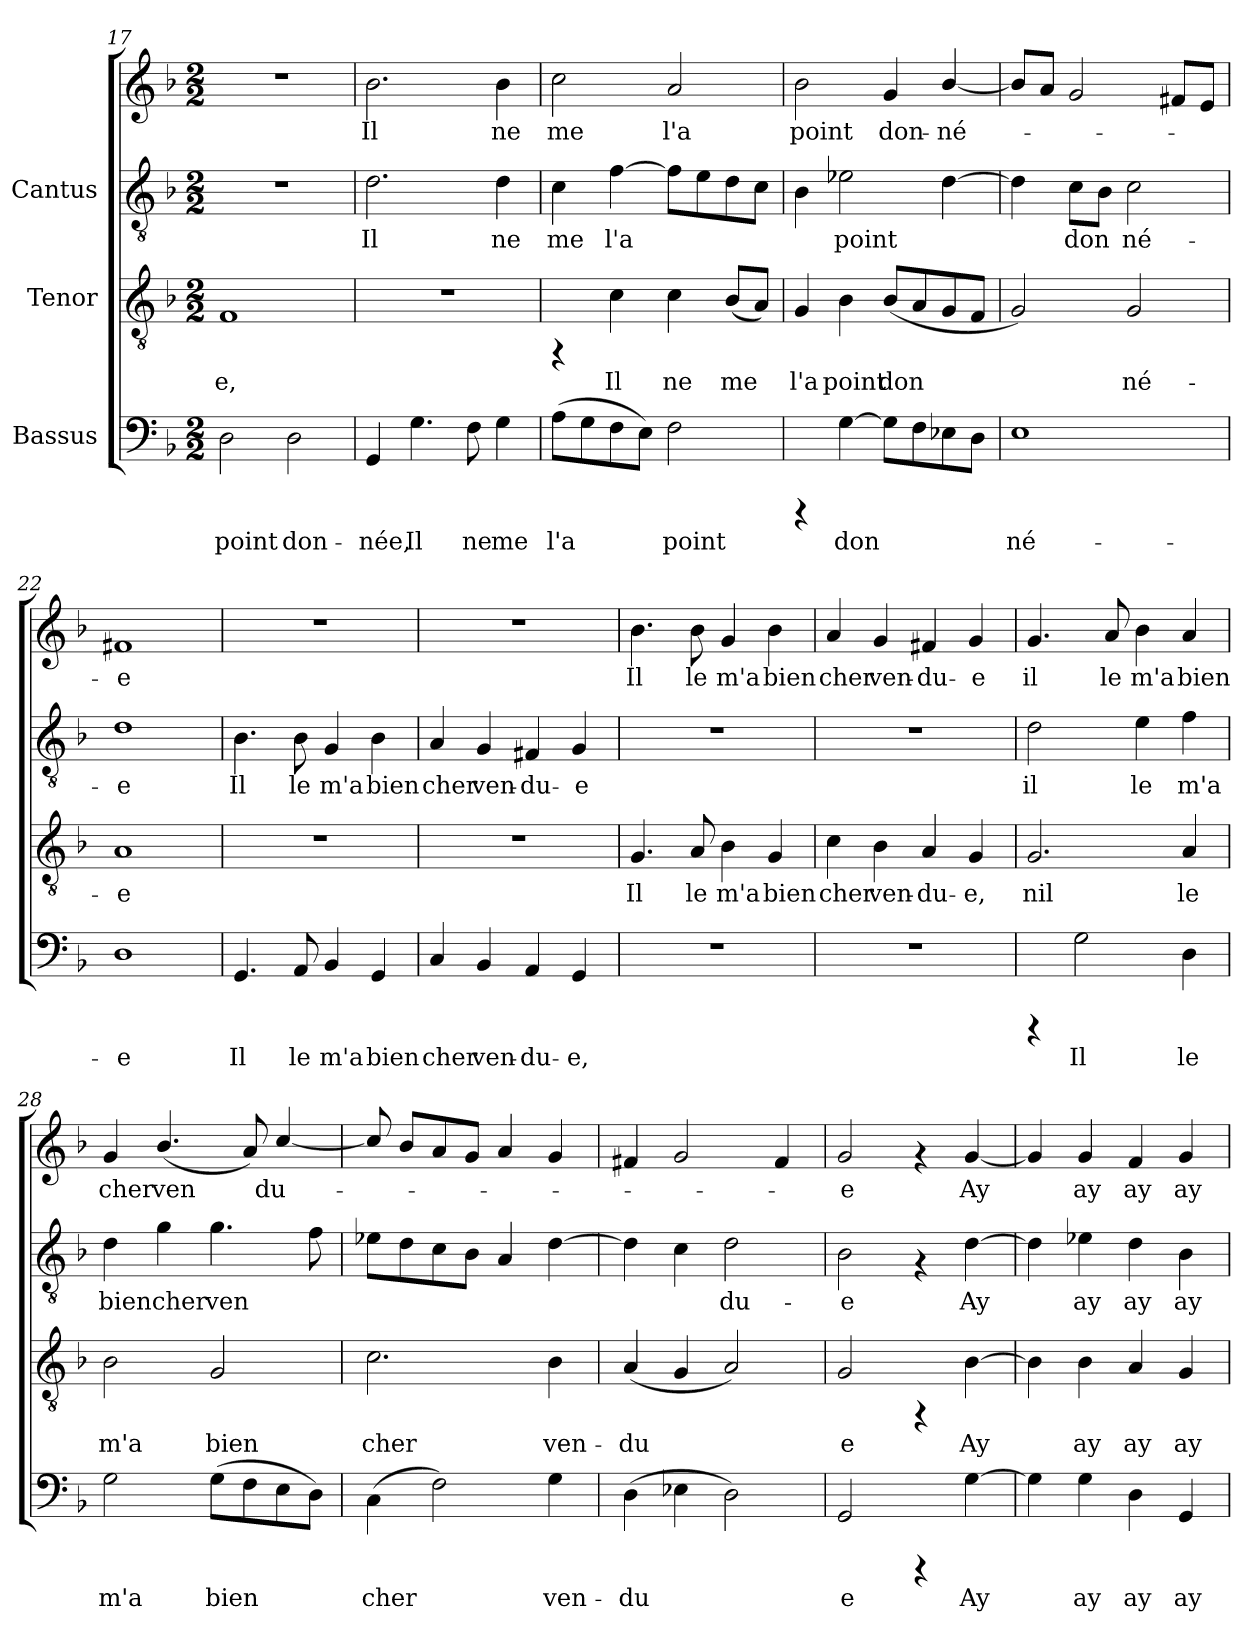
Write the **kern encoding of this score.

**kern	**text	**kern	**text	**kern	**text	**kern	**text
*part3	*part3	*part2	*part2	*part1	*part1	*part1	*part1
*staff4	*staff4	*staff3	*staff3	*staff2	*staff2	*staff1	*staff1
*I"Bassus	*	*I"Tenor	*	*I"Cantus	*	*	*
!!LO:LB:g=z
*clefF4	*	*clefGv2	*	*clefGv2	*	*clefG2	*
*k[b-]	*	*k[b-]	*	*k[b-]	*	*k[b-]	*
*F:	*	*F:	*	*F:	*	*F:	*
*M2/2	*	*M2/2	*	*M2/2	*	*M2/2	*
=17	=17	=17	=17	=17	=17	=17	=17
!	!LO:LY:b:cj	!	!LO:LY:b:cj	!	!	!	!
2D\	point	1F	-e,	1r	.	1r	.
!	!LO:LY:b:cj	!	!	!	!	!	!
2D\	don-	.	.	.	.	.	.
=18	=18	=18	=18	=18	=18	=18	=18
!	!LO:LY:b:cj	!	!	!	!LO:LY:b:cj	!	!LO:LY:b:cj
4GG/	-née,	1r	.	2.d\	Il	2.b-\	Il
!	!LO:LY:b:cj	!	!	!	!	!	!
4.G\	Il	.	.	.	.	.	.
!	!LO:LY:b:cj	!	!	!	!	!	!
8F\	ne	.	.	.	.	.	.
!	!LO:LY:b:cj	!	!	!	!LO:LY:b:cj	!	!LO:LY:b:cj
4G\	me	.	.	4d\	ne	4b-\	ne
=19	=19	=19	=19	=19	=19	=19	=19
!	!LO:LY:b:cj	!	!	!	!LO:LY:b:cj	!	!LO:LY:b:cj
(>8A\L	l'a	4rFF	.	4c\	me	2cc\	me
!	!LO:LY:b:cj	!	!	!	!	!	!
8G\	.	.	.	.	.	.	.
!	!LO:LY:b:cj	!	!LO:LY:b:cj	!	!LO:LY:b:cj	!	!
8F\	.	4c\	Il	[>4f\	l'a	.	.
!	!LO:LY:b:cj	!	!	!	!	!	!
8E\J)	.	.	.	.	.	.	.
!	!LO:LY:b:cj	!	!LO:LY:b:cj	!	!LO:LY:b:cj	!	!LO:LY:b:cj
2F\	point	4c\	ne	8f\L]	.	2a/	l'a
!	!	!	!	!	!LO:LY:b:cj	!	!
.	.	.	.	8e\	.	.	.
!	!	!	!LO:LY:b:cj	!	!LO:LY:b:cj	!	!
.	.	(<8B-/L	me	8d\	.	.	.
!	!	!	!LO:LY:b:cj	!	!LO:LY:b:cj	!	!
.	.	8A/J)	.	8c\J	.	.	.
=20	=20	=20	=20	=20	=20	=20	=20
!	!	!	!LO:LY:b:cj	!	!LO:LY:b:cj	!	!LO:LY:b:cj
4rCCC	.	4G/	l'a	4B-\	-	2b-\	point
!	!LO:LY:b:cj	!	!LO:LY:b:cj	!	!LO:LY:b:cj	!	!
[>4G\	don-	4B-\	point	2e-X\	point	.	.
!	!LO:LY:b:cj	!	!LO:LY:b:cj	!	!	!	!LO:LY:b:cj
8G\L]	--	(<8B-/L	don-	.	.	4g/	don-
!	!LO:LY:b:cj	!	!LO:LY:b:cj	!	!	!	!
8F\	--	8A/	--	.	.	.	.
!	!LO:LY:b:cj	!	!LO:LY:b:cj	!	!LO:LY:b:cj	!	!LO:LY:b:cj
8E-X\	--	8G/	--	[>4d\	.	[<4b-/	-né-
!	!LO:LY:b:cj	!	!LO:LY:b:cj	!	!	!	!
8D\J	--	8F/J	--	.	.	.	.
=21	=21	=21	=21	=21	=21	=21	=21
!	!LO:LY:b:cj	!	!LO:LY:b:cj	!	!LO:LY:b:cj	!	!
1E	-né-	2G/)	-	4d\]	.	8b-/L]	.
.	.	.	.	.	.	8a/J	.
!	!	!	!	!	!LO:LY:b:cj	!	!
.	.	.	.	8c\L	don-	2g/	.
!	!	!	!	!	!LO:LY:b:cj	!	!
.	.	.	.	8B-\J	-	.	.
!	!	!	!LO:LY:b:cj	!	!LO:LY:b:cj	!	!
.	.	2G/	né-	2c\	né-	.	.
.	.	.	.	.	.	8f#X/L	.
.	.	.	.	.	.	8e/J	.
!!LO:PB:g=z
=22	=22	=22	=22	=22	=22	=22	=22
!	!LO:LY:b:cj	!	!LO:LY:b:cj	!	!LO:LY:b:cj	!	!LO:LY:b:cj
1D	-e	1A	-e	1d	e	1f#X	-e
=23	=23	=23	=23	=23	=23	=23	=23
!	!LO:LY:b:cj	!	!	!	!LO:LY:b:cj	!	!
4.GG/	Il	1r	.	4.B-\	Il	1r	.
!	!LO:LY:b:cj	!	!	!	!LO:LY:b:cj	!	!
8AA/	le	.	.	8B-\	le	.	.
!	!LO:LY:b:cj	!	!	!	!LO:LY:b:cj	!	!
4BB-/	m'a	.	.	4G/	m'a	.	.
!	!LO:LY:b:cj	!	!	!	!LO:LY:b:cj	!	!
4GG/	bien	.	.	4B-\	bien	.	.
=24	=24	=24	=24	=24	=24	=24	=24
!	!LO:LY:b:cj	!	!	!	!LO:LY:b:cj	!	!
4C/	cher	1r	.	4A/	cher	1r	.
!	!LO:LY:b:cj	!	!	!	!LO:LY:b:cj	!	!
4BB-/	ven-	.	.	4G/	ven-	.	.
!	!LO:LY:b:cj	!	!	!	!LO:LY:b:cj	!	!
4AA/	-du-	.	.	4F#X/	-du-	.	.
!	!LO:LY:b:cj	!	!	!	!LO:LY:b:cj	!	!
4GG/	-e,	.	.	4G/	-e	.	.
=25	=25	=25	=25	=25	=25	=25	=25
!	!	!	!LO:LY:b:cj	!	!	!	!LO:LY:b:cj
1r	.	4.G/	Il	1r	.	4.b-\	Il
!	!	!	!LO:LY:b:cj	!	!	!	!LO:LY:b:cj
.	.	8A/	le	.	.	8b-\	le
!	!	!	!LO:LY:b:cj	!	!	!	!LO:LY:b:cj
.	.	4B-\	m'a	.	.	4g/	m'a
!	!	!	!LO:LY:b:cj	!	!	!	!LO:LY:b:cj
.	.	4G/	bien	.	.	4b-\	bien
=26	=26	=26	=26	=26	=26	=26	=26
!	!	!	!LO:LY:b:cj	!	!	!	!LO:LY:b:cj
1r	.	4c\	cher	1r	.	4a/	cher
!	!	!	!LO:LY:b:cj	!	!	!	!LO:LY:b:cj
.	.	4B-\	ven-	.	.	4g/	ven-
!	!	!	!LO:LY:b:cj	!	!	!	!LO:LY:b:cj
.	.	4A/	-du-	.	.	4f#X/	-du-
!	!	!	!LO:LY:b:cj	!	!	!	!LO:LY:b:cj
.	.	4G/	-e,	.	.	4g/	-e
!!LO:LB:g=z
=27	=27	=27	=27	=27	=27	=27	=27
!	!	!	!LO:LY:b:cj	!	!LO:LY:b:cj	!	!LO:LY:b:cj
4rCCC	.	2.G/	nil	2d\	il	4.g/	il
!	!LO:LY:b:cj	!	!	!	!	!	!
2G\	Il	.	.	.	.	.	.
!	!	!	!	!	!	!	!LO:LY:b:cj
.	.	.	.	.	.	8a/	le
!	!	!	!	!	!LO:LY:b:cj	!	!LO:LY:b:cj
.	.	.	.	4e\	le	4b-\	m'a
!	!LO:LY:b:cj	!	!LO:LY:b:cj	!	!LO:LY:b:cj	!	!LO:LY:b:cj
4D\	le	4A/	le	4f\	m'a	4a/	bien
=28	=28	=28	=28	=28	=28	=28	=28
!	!LO:LY:b:cj	!	!LO:LY:b:cj	!	!LO:LY:b:cj	!	!LO:LY:b:cj
2G\	m'a	2B-\	m'a	4d\	-bien	4g/	cher
!	!	!	!	!	!LO:LY:b:cj	!	!LO:LY:b:cj
.	.	.	.	4g\	cher	(<4.b-/	ven-
!	!LO:LY:b:cj	!	!LO:LY:b:cj	!	!LO:LY:b:cj	!	!
(>8G\L	bien	2G/	bien	4.g\	ven-	.	.
!	!LO:LY:b:cj	!	!	!	!	!	!LO:LY:b:cj
8F\	.	.	.	.	.	8a/)	-
!	!LO:LY:b:cj	!	!	!	!	!	!LO:LY:b:cj
8E\	.	.	.	.	.	[<4cc/	du-
!	!LO:LY:b:cj	!	!	!	!LO:LY:b:cj	!	!
8D\J)	.	.	.	8f\	--	.	.
=29	=29	=29	=29	=29	=29	=29	=29
!	!LO:LY:b:cj	!	!LO:LY:b:cj	!	!	!	!
(>4C\	cher	2.c\	cher	8e-X\L	.	8cc/]	.
.	.	.	.	8d\	.	8b-/L	.
!	!LO:LY:b:cj	!	!	!	!	!	!
2F\)	.	.	.	8c\	.	8a/	.
.	.	.	.	8B-\J	.	8g/J	.
.	.	.	.	4A/	.	4a/	.
!	!LO:LY:b:cj	!	!LO:LY:b:cj	!	!	!	!
4G\	ven-	4B-\	ven-	[>4d\	.	4g/	.
=30	=30	=30	=30	=30	=30	=30	=30
!	!LO:LY:b:cj	!	!LO:LY:b:cj	!	!LO:LY:b:cj	!	!
(>4D\	-du-	(<4A/	-du-	4d\]	-	4f#X/	.
!	!LO:LY:b:cj	!	!LO:LY:b:cj	!	!LO:LY:b:cj	!	!
4E-X\	--	4G/	--	4c\	.	2g/	.
!	!LO:LY:b:cj	!	!LO:LY:b:cj	!	!LO:LY:b:cj	!	!
2D\)	--	2A/)	--	2d\	du-	.	.
.	.	.	.	.	.	4f#/	.
=31	=31	=31	=31	=31	=31	=31	=31
!	!LO:LY:b:cj	!	!LO:LY:b:cj	!	!LO:LY:b:cj	!	!LO:LY:b:cj
2GG/	-e	2G/	-e	2B-\	e	2g/	-e
4rCCC	.	4rFF	.	4rF	.	4rf	.
!	!LO:LY:b:cj	!	!LO:LY:b:cj	!	!LO:LY:b:cj	!	!LO:LY:b:cj
[>4G\	Ay	[>4B-\	Ay	[>4d\	Ay	[<4g/	Ay
!!LO:LB:g=z
=32	=32	=32	=32	=32	=32	=32	=32
!	!LO:LY:b:cj	!	!LO:LY:b:cj	!	!LO:LY:b:cj	!	!LO:LY:b:cj
4G\]	.	4B-\]	.	4d\]	.	4g/]	.
!	!LO:LY:b:cj	!	!LO:LY:b:cj	!	!LO:LY:b:cj	!	!LO:LY:b:cj
4G\	ay	4B-\	ay	4e-X\	ay	4g/	ay
!	!LO:LY:b:cj	!	!LO:LY:b:cj	!	!LO:LY:b:cj	!	!LO:LY:b:cj
4D\	ay	4A/	ay	4d\	ay	4f/	ay
!	!LO:LY:b:cj	!	!LO:LY:b:cj	!	!LO:LY:b:cj	!	!LO:LY:b:cj
4GG/	ay	4G/	ay	4B-\	ay	4g/	ay
=	=	=	=	=	=	=	=
*-	*-	*-	*-	*-	*-	*-	*-
